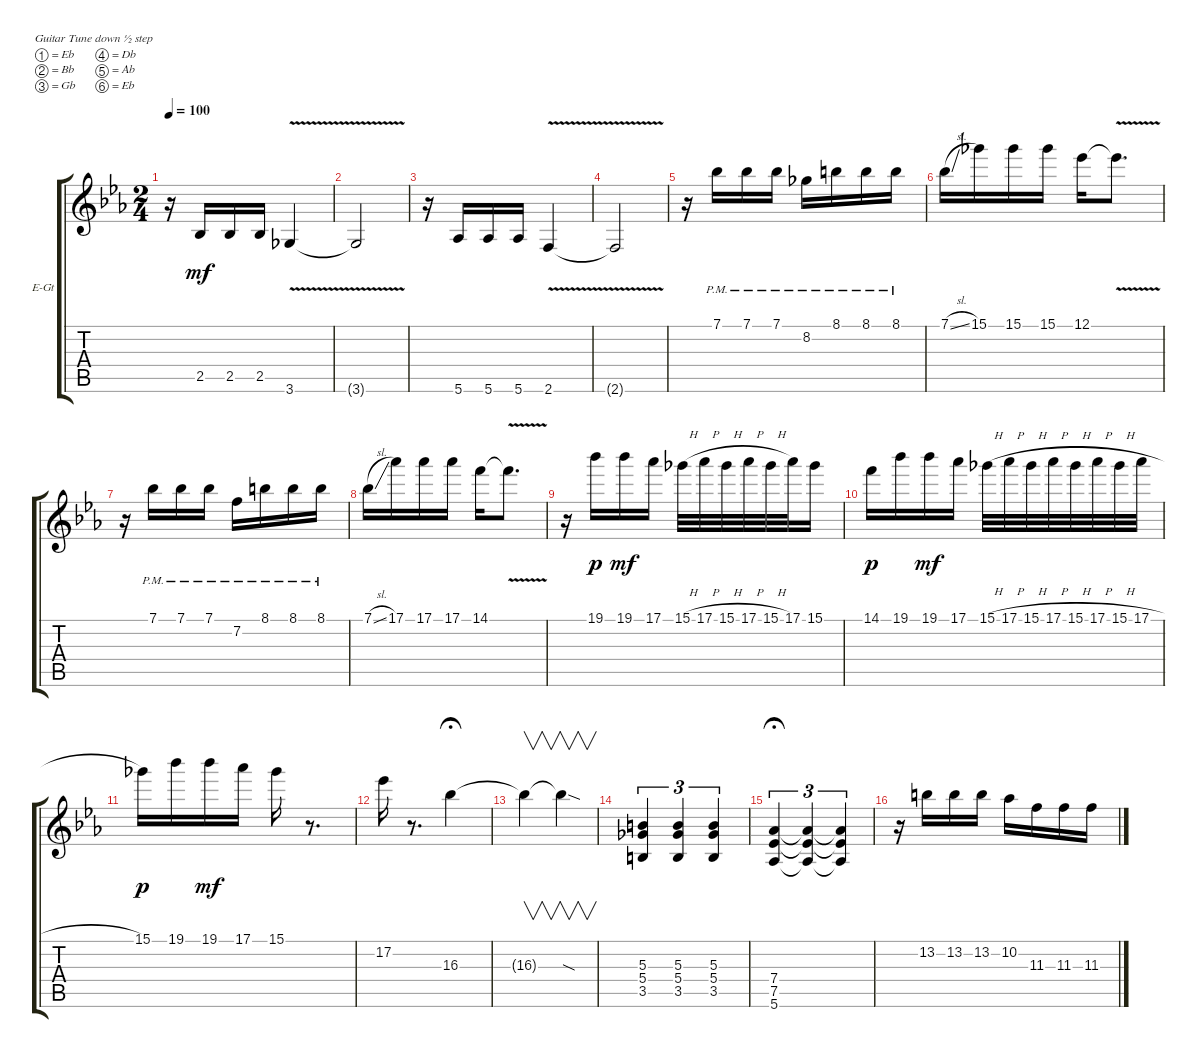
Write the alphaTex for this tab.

\defaultSystemsLayout 4
\bracketExtendMode groupsimilarinstruments
\firstSystemTrackNameOrientation horizontal
\otherSystemsTrackNameOrientation horizontal
\track ("Yngwie Malmsteen" "E-Gt") {instrument overdrivenguitar}
\staff {score tabs}
\tuning (Eb4 Bb3 Gb3 Db3 Ab2 Eb2)
\ts (2 4)
\tempo 100
\clef g2
\ks cminor
r.16{dy mf instrument overdrivenguitar} 2.5.16 2.5.16 2.5.16 3.6{v}.4 |
3.6{v t}.2 |
r.16 5.6.16 5.6.16 5.6.16 2.6{v}.4 |
2.6{v t}.2 |
r.16 7.1{pm}.16 7.1{pm}.16 7.1{pm}.16 8.2{pm}.16 8.1{pm}.16 8.1{pm}.16 8.1{pm}.16 |
7.1{sl}.16 15.1.16 15.1.16 15.1.16 12.1.16 12.1{v t}.8{d} |
r.16 7.1{pm}.16 7.1{pm}.16 7.1{pm}.16 7.2{pm}.16 8.1{pm}.16 8.1{pm}.16 8.1{pm}.16 |
7.1{sl}.16 17.1.16 17.1.16 17.1.16 14.1.16 14.1{v t}.8{d} |
r.16 19.1.16{dy p} 19.1.16{dy mf} 17.1.16 15.1{h}.32 17.1{h}.32 15.1{h}.32 17.1{h}.32 15.1{h}.32 17.1.32 15.1.16 |
14.1.16{dy p} 19.1.16 19.1.16{dy mf} 17.1.16 15.1{h}.32 17.1{h}.32 15.1{h}.32 17.1{h}.32 15.1{h}.32 17.1{h}.32 15.1{h}.32 17.1{h}.32 |
15.1.16{dy p} 19.1.16 19.1.16{dy mf} 17.1.16 15.1.16 r.8{d} |
17.2.16 r.8{d} 16.3.4{fermata (medium 0.5)} |
16.3{t}.4{v} 16.3{sod t}.4{v} |
(3.5 5.4 5.3).4{tu (3 2)} (3.5 5.4 5.3).4{tu (3 2)} (3.5 5.4 5.3).4{tu (3 2)} |
(5.6 7.5 7.4).4{tu (3 2) fermata (medium 0.5)} (5.6{t} 7.5{t} 7.4{t}).4{tu (3 2)} (5.6{t} 7.5{t} 7.4{t}).4{tu (3 2)} |
r.16 13.2.16 13.2.16 13.2.16 10.2.16 11.3.16 11.3.16 11.3.16
